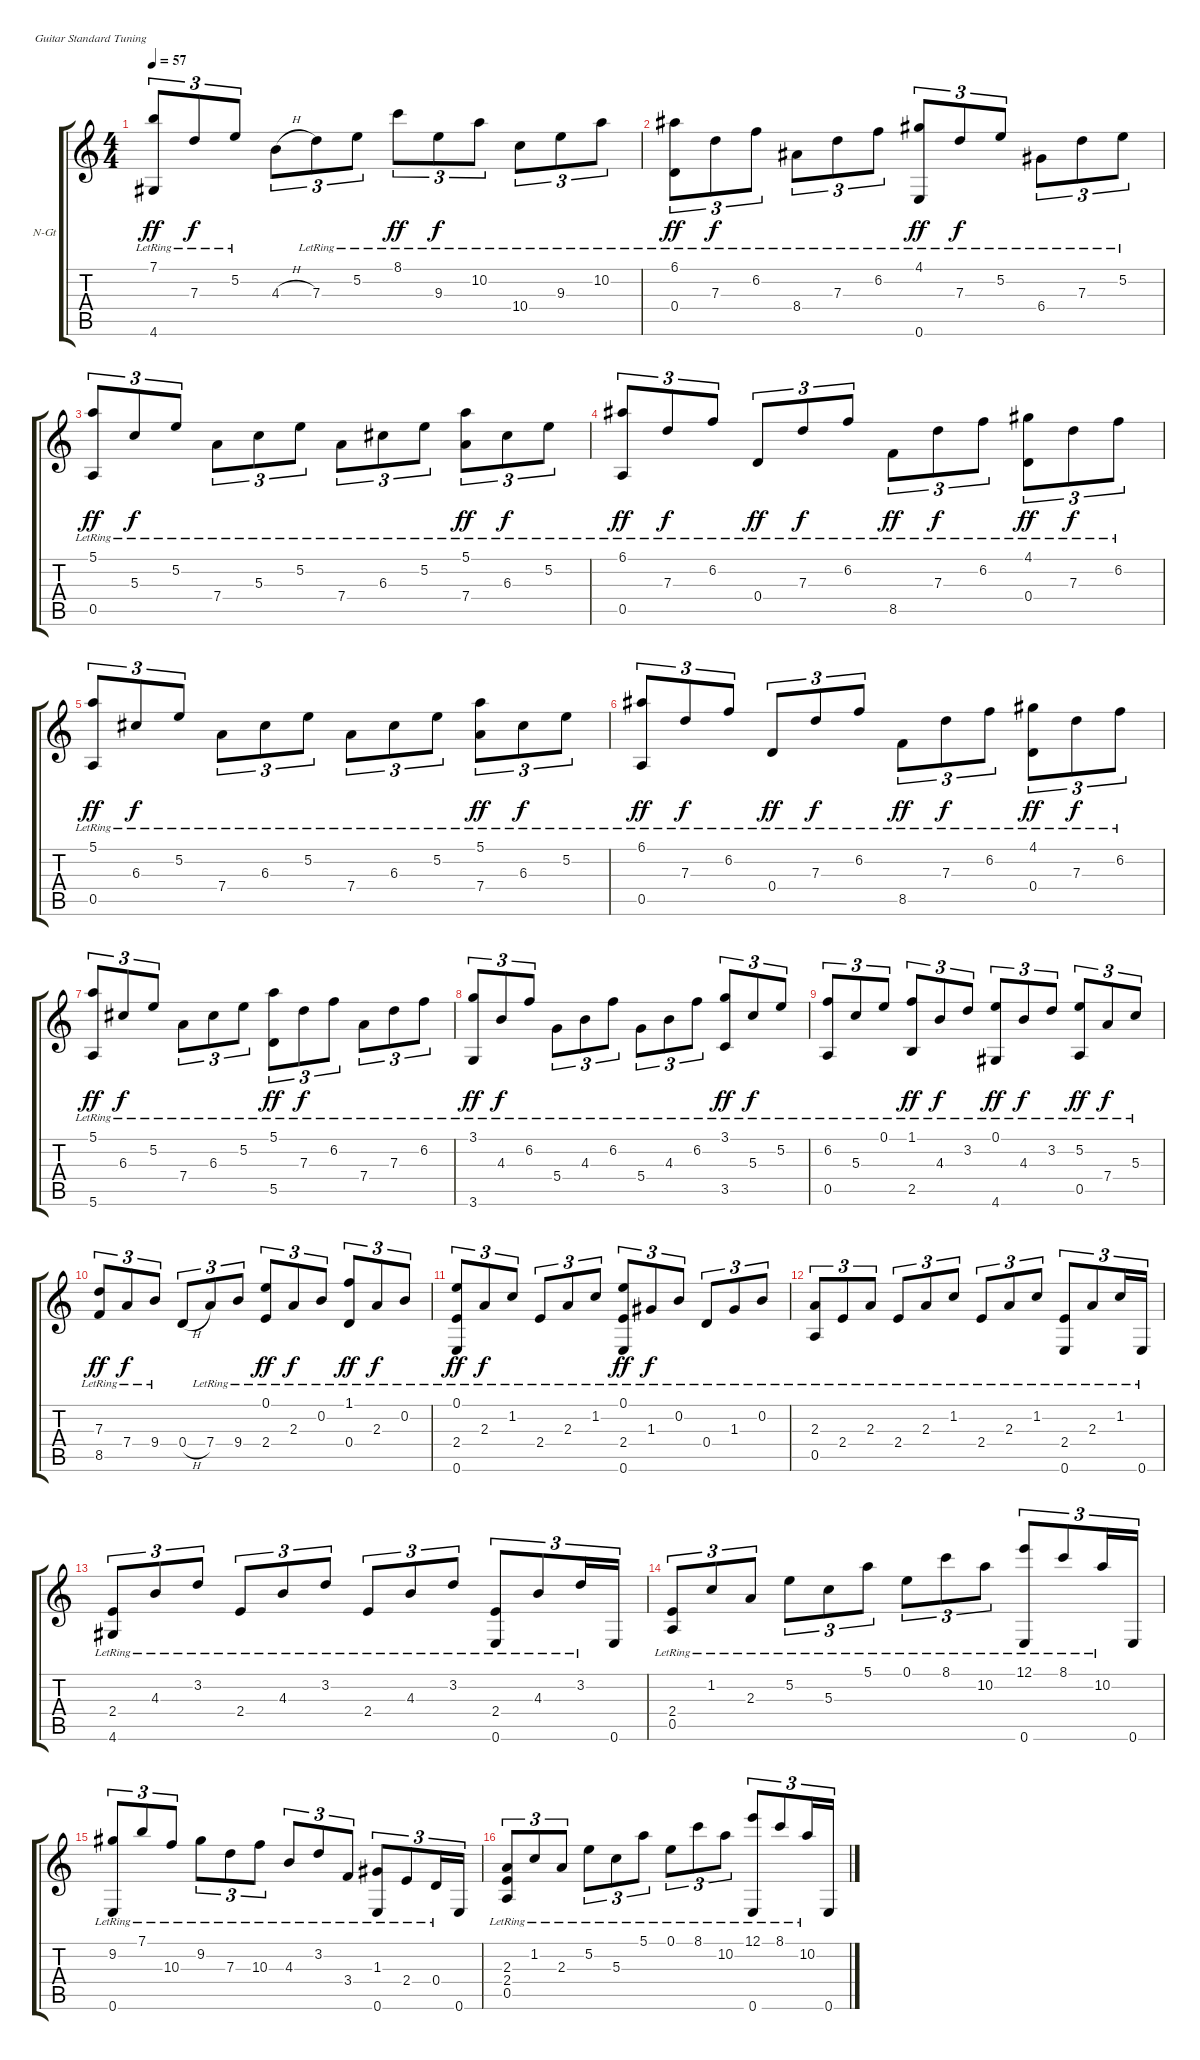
\bracketExtendMode groupsimilarinstruments
\firstSystemTrackNameOrientation horizontal
\otherSystemsTrackNameOrientation horizontal
\track ("Track 1" "N-Gt") {instrument acousticguitarnylon}
\staff {score tabs}
\tuning (E4 B3 G3 D3 A2 E2)
\ts (4 4)
\tempo 57
\clef g2
\ks c
(7.1{lr} 4.6{lr}).8{tu (3 2) dy ff} 7.3{lr}.8{tu (3 2) dy f} 5.2{lr}.8{tu (3 2)} 4.3{h}.8{tu (3 2)} 7.3{lr}.8{tu (3 2)} 5.2{lr}.8{tu (3 2)} 8.1{lr}.8{tu (3 2) dy ff} 9.3{lr}.8{tu (3 2) dy f} 10.2{lr}.8{tu (3 2)} 10.4{lr}.8{tu (3 2)} 9.3{lr}.8{tu (3 2)} 10.2{lr}.8{tu (3 2)} |
(6.1{lr} 0.4{lr}).8{tu (3 2) dy ff} 7.3{lr}.8{tu (3 2) dy f} 6.2{lr}.8{tu (3 2)} 8.4{lr}.8{tu (3 2)} 7.3{lr}.8{tu (3 2)} 6.2{lr}.8{tu (3 2)} (4.1{lr} 0.6{lr}).8{tu (3 2) dy ff} 7.3{lr}.8{tu (3 2) dy f} 5.2{lr}.8{tu (3 2)} 6.4{lr}.8{tu (3 2)} 7.3{lr}.8{tu (3 2)} 5.2{lr}.8{tu (3 2)} |
(5.1{lr} 0.5{lr}).8{tu (3 2) dy ff} 5.3{lr}.8{tu (3 2) dy f} 5.2{lr}.8{tu (3 2)} 7.4{lr}.8{tu (3 2)} 5.3{lr}.8{tu (3 2)} 5.2{lr}.8{tu (3 2)} 7.4{lr}.8{tu (3 2)} 6.3{lr}.8{tu (3 2)} 5.2{lr}.8{tu (3 2)} (5.1{lr} 7.4{lr}).8{tu (3 2) dy ff} 6.3{lr}.8{tu (3 2) dy f} 5.2{lr}.8{tu (3 2)} |
(6.1{lr} 0.5{lr}).8{tu (3 2) dy ff} 7.3{lr}.8{tu (3 2) dy f} 6.2{lr}.8{tu (3 2)} 0.4{lr}.8{tu (3 2) dy ff} 7.3{lr}.8{tu (3 2) dy f} 6.2{lr}.8{tu (3 2)} 8.5{lr}.8{tu (3 2) dy ff} 7.3{lr}.8{tu (3 2) dy f} 6.2{lr}.8{tu (3 2)} (4.1{lr} 0.4{lr}).8{tu (3 2) dy ff} 7.3{lr}.8{tu (3 2) dy f} 6.2{lr}.8{tu (3 2)} |
(5.1{lr} 0.5{lr}).8{tu (3 2) dy ff} 6.3{lr}.8{tu (3 2) dy f} 5.2{lr}.8{tu (3 2)} 7.4{lr}.8{tu (3 2)} 6.3{lr}.8{tu (3 2)} 5.2{lr}.8{tu (3 2)} 7.4{lr}.8{tu (3 2)} 6.3{lr}.8{tu (3 2)} 5.2{lr}.8{tu (3 2)} (5.1{lr} 7.4{lr}).8{tu (3 2) dy ff} 6.3{lr}.8{tu (3 2) dy f} 5.2{lr}.8{tu (3 2)} |
(6.1{lr} 0.5{lr}).8{tu (3 2) dy ff} 7.3{lr}.8{tu (3 2) dy f} 6.2{lr}.8{tu (3 2)} 0.4{lr}.8{tu (3 2) dy ff} 7.3{lr}.8{tu (3 2) dy f} 6.2{lr}.8{tu (3 2)} 8.5{lr}.8{tu (3 2) dy ff} 7.3{lr}.8{tu (3 2) dy f} 6.2{lr}.8{tu (3 2)} (4.1{lr} 0.4{lr}).8{tu (3 2) dy ff} 7.3{lr}.8{tu (3 2) dy f} 6.2{lr}.8{tu (3 2)} |
(5.1{lr} 5.6{lr}).8{tu (3 2) dy ff} 6.3{lr}.8{tu (3 2) dy f} 5.2{lr}.8{tu (3 2)} 7.4{lr}.8{tu (3 2)} 6.3{lr}.8{tu (3 2)} 5.2{lr}.8{tu (3 2)} (5.1{lr} 5.5{lr}).8{tu (3 2) dy ff} 7.3{lr}.8{tu (3 2) dy f} 6.2{lr}.8{tu (3 2)} 7.4{lr}.8{tu (3 2)} 7.3{lr}.8{tu (3 2)} 6.2{lr}.8{tu (3 2)} |
(3.1{lr} 3.6{lr}).8{tu (3 2) dy ff} 4.3{lr}.8{tu (3 2) dy f} 6.2{lr}.8{tu (3 2)} 5.4{lr}.8{tu (3 2)} 4.3{lr}.8{tu (3 2)} 6.2{lr}.8{tu (3 2)} 5.4{lr}.8{tu (3 2)} 4.3{lr}.8{tu (3 2)} 6.2{lr}.8{tu (3 2)} (3.1{lr} 3.5{lr}).8{tu (3 2) dy ff} 5.3{lr}.8{tu (3 2) dy f} 5.2{lr}.8{tu (3 2)} |
(6.2{lr} 0.5{lr}).8{tu (3 2)} 5.3{lr}.8{tu (3 2)} 0.1{lr}.8{tu (3 2)} (1.1{lr} 2.5{lr}).8{tu (3 2) dy ff} 4.3{lr}.8{tu (3 2) dy f} 3.2{lr}.8{tu (3 2)} (0.1{lr} 4.6{lr}).8{tu (3 2) dy ff} 4.3{lr}.8{tu (3 2) dy f} 3.2{lr}.8{tu (3 2)} (5.2{lr} 0.5{lr}).8{tu (3 2) dy ff} 7.4{lr}.8{tu (3 2) dy f} 5.3{lr}.8{tu (3 2)} |
(7.3{lr} 8.5{lr}).8{tu (3 2) dy ff} 7.4{lr}.8{tu (3 2) dy f} 9.4{lr}.8{tu (3 2)} 0.4{h}.8{tu (3 2)} 7.4{lr}.8{tu (3 2)} 9.4{lr}.8{tu (3 2)} (0.1{lr} 2.4{lr}).8{tu (3 2) dy ff} 2.3{lr}.8{tu (3 2) dy f} 0.2{lr}.8{tu (3 2)} (1.1{lr} 0.4{lr}).8{tu (3 2) dy ff} 2.3{lr}.8{tu (3 2) dy f} 0.2{lr}.8{tu (3 2)} |
(0.1{lr} 2.4{lr} 0.6{lr}).8{tu (3 2) dy ff} 2.3{lr}.8{tu (3 2) dy f} 1.2{lr}.8{tu (3 2)} 2.4{lr}.8{tu (3 2)} 2.3{lr}.8{tu (3 2)} 1.2{lr}.8{tu (3 2)} (0.1{lr} 2.4{lr} 0.6{lr}).8{tu (3 2) dy ff} 1.3{lr}.8{tu (3 2) dy f} 0.2{lr}.8{tu (3 2)} 0.4{lr}.8{tu (3 2)} 1.3{lr}.8{tu (3 2)} 0.2{lr}.8{tu (3 2)} |
(2.3{lr} 0.5{lr}).8{tu (3 2)} 2.4{lr}.8{tu (3 2)} 2.3{lr}.8{tu (3 2)} 2.4{lr}.8{tu (3 2)} 2.3{lr}.8{tu (3 2)} 1.2{lr}.8{tu (3 2)} 2.4{lr}.8{tu (3 2)} 2.3{lr}.8{tu (3 2)} 1.2{lr}.8{tu (3 2)} (2.4{lr} 0.6{lr}).8{tu (3 2)} 2.3{lr}.8{tu (3 2)} 1.2{lr}.16{tu (3 2)} 0.6{lr}.16{tu (3 2)} |
(2.4{lr} 4.6{lr}).8{tu (3 2)} 4.3{lr}.8{tu (3 2)} 3.2{lr}.8{tu (3 2)} 2.4{lr}.8{tu (3 2)} 4.3{lr}.8{tu (3 2)} 3.2{lr}.8{tu (3 2)} 2.4{lr}.8{tu (3 2)} 4.3{lr}.8{tu (3 2)} 3.2{lr}.8{tu (3 2)} (2.4{lr} 0.6{lr}).8{tu (3 2)} 4.3{lr}.8{tu (3 2)} 3.2{lr}.16{tu (3 2)} 0.6.16{tu (3 2)} |
(2.4{lr} 0.5{lr}).8{tu (3 2)} 1.2{lr}.8{tu (3 2)} 2.3{lr}.8{tu (3 2)} 5.2{lr}.8{tu (3 2)} 5.3{lr}.8{tu (3 2)} 5.1{lr}.8{tu (3 2)} 0.1{lr}.8{tu (3 2)} 8.1{lr}.8{tu (3 2)} 10.2{lr}.8{tu (3 2)} (12.1{lr} 0.6{lr}).8{tu (3 2)} 8.1{lr}.8{tu (3 2)} 10.2{lr}.16{tu (3 2)} 0.6.16{tu (3 2)} |
(9.2{lr} 0.6{lr}).8{tu (3 2)} 7.1{lr}.8{tu (3 2)} 10.3{lr}.8{tu (3 2)} 9.2{lr}.8{tu (3 2)} 7.3{lr}.8{tu (3 2)} 10.3{lr}.8{tu (3 2)} 4.3{lr}.8{tu (3 2)} 3.2{lr}.8{tu (3 2)} 3.4{lr}.8{tu (3 2)} (1.3{lr} 0.6{lr}).8{tu (3 2)} 2.4{lr}.8{tu (3 2)} 0.4{lr}.16{tu (3 2)} 0.6.16{tu (3 2)} |
(2.3{lr} 2.4{lr} 0.5{lr}).8{tu (3 2)} 1.2{lr}.8{tu (3 2)} 2.3{lr}.8{tu (3 2)} 5.2{lr}.8{tu (3 2)} 5.3{lr}.8{tu (3 2)} 5.1{lr}.8{tu (3 2)} 0.1{lr}.8{tu (3 2)} 8.1{lr}.8{tu (3 2)} 10.2{lr}.8{tu (3 2)} (12.1{lr} 0.6{lr}).8{tu (3 2)} 8.1{lr}.8{tu (3 2)} 10.2{lr}.16{tu (3 2)} 0.6.16{tu (3 2)}
